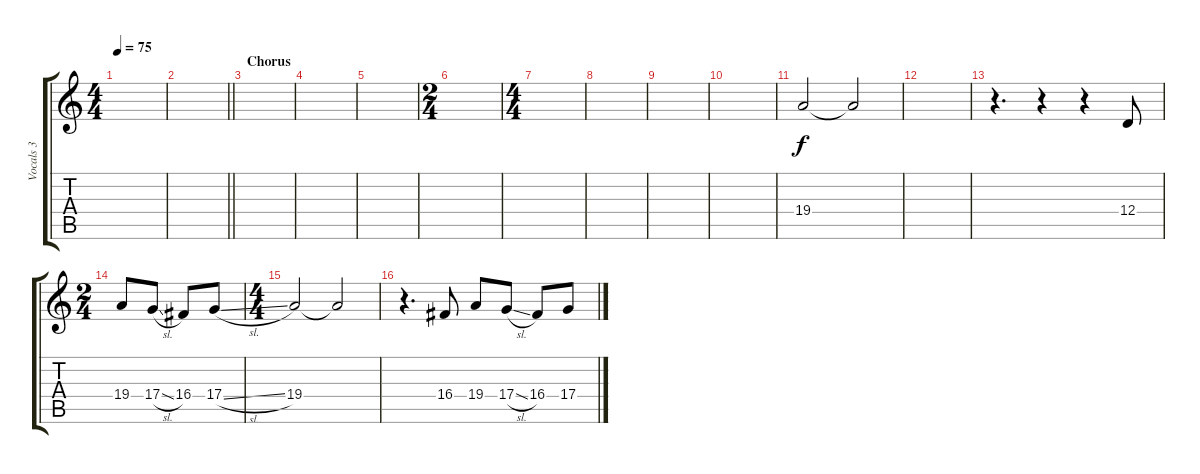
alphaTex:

\track ("Vocals 3" "Vocals 3") {mute instrument lead2sawtooth}
\staff {score tabs}
\tuning (E4 B3 G3 D3 A2 E2) {hide}
\ts (4 4)
\tempo 75
\clef g2
\ks c
|
\barLineRight lightlight
|
\section ("" "Chorus")
|
|
|
\ts (2 4)
|
\ts (4 4)
|
|
|
|
19.4.2 19.4{t}.2 |
|
r.4{d} r.4 r.4 12.4.8 |
\ts (2 4)
19.4.8 17.4{sl}.8 16.4.8 17.4{sl}.8 |
\ts (4 4)
19.4.2 19.4{t}.2 |
r.4{d} 16.4.8 19.4.8 17.4{sl}.8 16.4.8 17.4{sl}.8
